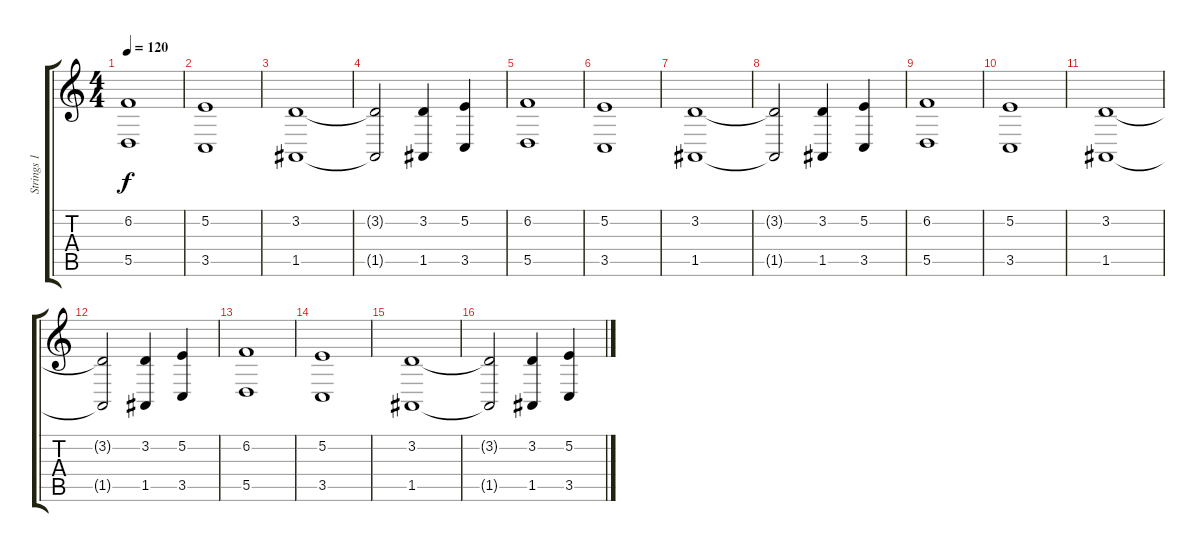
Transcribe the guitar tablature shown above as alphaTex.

\track ("Strings 1" "Strings 1") {instrument stringensemble1}
\staff {score tabs}
\tuning (D4 B3 D3 D3 A2 D2) {hide}
\ts (4 4)
\tempo 120
\clef g2
\ks c
(6.2 5.5).1{dy f volume 6 instrument stringensemble1} |
(5.2 3.5).1 |
(3.2 1.5).1 |
(3.2{t} 1.5{t}).2 (3.2 1.5).4 (5.2 3.5).4 |
(6.2 5.5).1{volume 7} |
(5.2 3.5).1 |
(3.2 1.5).1 |
(3.2{t} 1.5{t}).2 (3.2 1.5).4 (5.2 3.5).4 |
(6.2 5.5).1{volume 10} |
(5.2 3.5).1 |
(3.2 1.5).1 |
(3.2{t} 1.5{t}).2 (3.2 1.5).4 (5.2 3.5).4 |
(6.2 5.5).1{volume 10} |
(5.2 3.5).1 |
(3.2 1.5).1 |
(3.2{t} 1.5{t}).2 (3.2 1.5).4 (5.2 3.5).4
